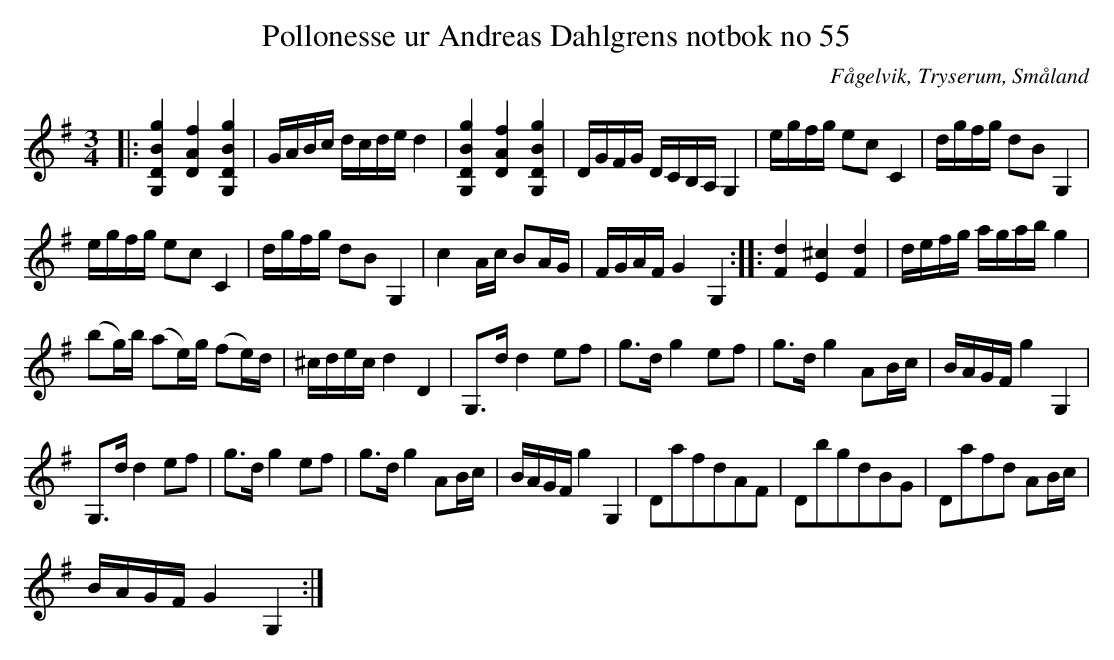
X:1
T:Pollonesse ur Andreas Dahlgrens notbok no 55
O:Fågelvik, Tryserum, Småland
L:1/8
M:3/4
K:G
|: [gBDG,]2 [fAD]2 [gBDG,]2 | G/A/B/c/ d/c/d/e/ d2 | [gBDG,]2 [fAD]2 [gBDG,]2 | D/G/F/G/ D/C/B,/A,/ G,2 | e/g/f/g/ ec C2 | d/g/f/g/ dB G,2 |
e/g/f/g/ ec C2 | d/g/f/g/ dB G,2 | c2 A/c/ BA/G/ | F/G/A/F/ G2 G,2 :: [dF]2 [^cE]2 [dF]2 | d/e/f/g/ a/g/a/b/ g2 |
(bg/)b/ (ae/)g/ (fe/)d/ | ^c/d/e/c/ d2 D2 | G,>d d2 ef | g>d g2 ef | g>d g2 AB/c/ | B/A/G/F/ g2 G,2 |
G,>d d2 ef | g>d g2 ef | g>d g2 AB/c/ | B/A/G/F/ g2 G,2 | DafdAF | DbgdBG | Dafd AB/c/ |
B/A/G/F/ G2 G,2 :|
